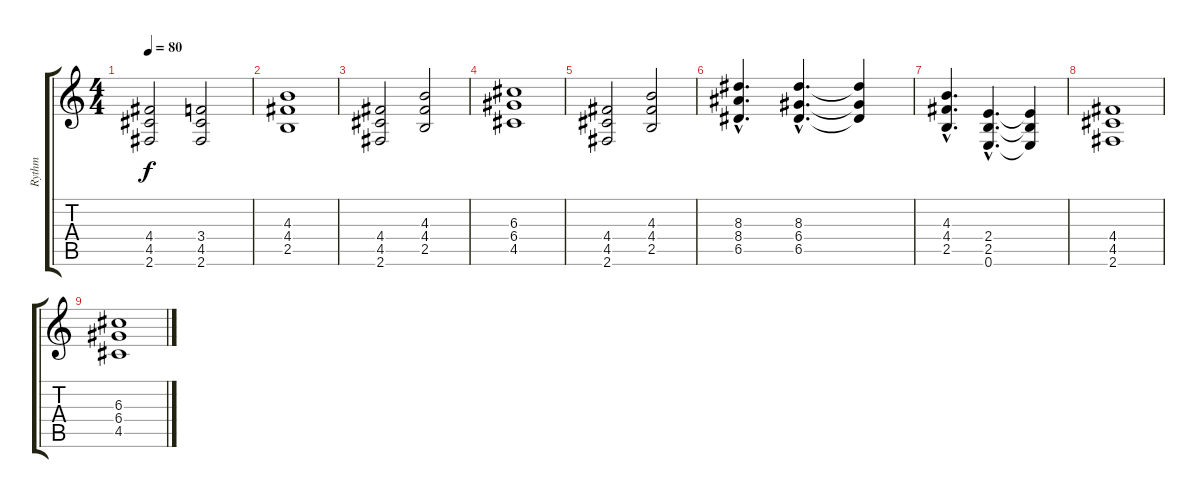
\track ("Rythm" "Rythm") {instrument distortionguitar}
\staff {score tabs}
\tuning (E4 B3 G3 D3 A2 E2) {hide}
\ts (4 4)
\tempo 80
\clef g2
\ks c
(4.4 4.5 2.6).2{dy f instrument distortionguitar} (3.4 4.5 2.6).2 |
(4.3 4.4 2.5).1 |
(4.4 4.5 2.6).2 (4.3 4.4 2.5).2 |
(6.3 6.4 4.5).1 |
(4.4 4.5 2.6).2 (4.3 4.4 2.5).2 |
(8.3{hac} 8.4{hac} 6.5{hac}).4{d} (8.3{hac} 6.4{hac} 6.5{hac}).4{d} (8.3{t} 6.4{t} 6.5{t}).4 |
(4.3{hac} 4.4{hac} 2.5{hac}).4{d} (2.4{hac} 2.5{hac} 0.6{hac}).4{d} (2.4{t} 2.5{t} 0.6{t}).4 |
(4.4 4.5 2.6).1 |
(6.3 6.4 4.5).1
